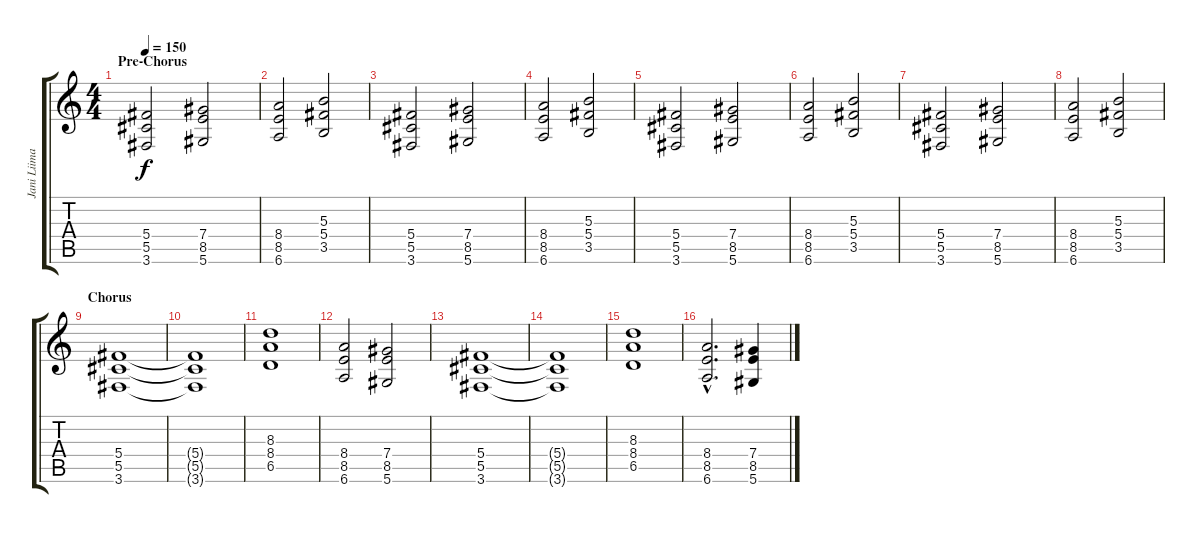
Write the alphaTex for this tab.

\track ("Jani Liimatainen - Guitar " "Jani Liima") {instrument distortionguitar}
\staff {score tabs}
\tuning (Eb4 Bb3 Gb3 Db3 Ab2 Eb2) {hide}
\ts (4 4)
\section ("" "Pre-Chorus")
\tempo 150
\clef g2
\ks c
(5.4 5.5 3.6).2{dy f} (7.4 8.5 5.6).2 |
(8.4 8.5 6.6).2 (5.3 5.4 3.5).2 |
(5.4 5.5 3.6).2 (7.4 8.5 5.6).2 |
(8.4 8.5 6.6).2 (5.3 5.4 3.5).2 |
(5.4 5.5 3.6).2 (7.4 8.5 5.6).2 |
(8.4 8.5 6.6).2 (5.3 5.4 3.5).2 |
(5.4 5.5 3.6).2 (7.4 8.5 5.6).2 |
(8.4 8.5 6.6).2 (5.3 5.4 3.5).2 |
\section ("" "Chorus")
(5.4 5.5 3.6).1 |
(5.4{t} 5.5{t} 3.6{t}).1 |
(8.3 8.4 6.5).1 |
(8.4 8.5 6.6).2 (7.4 8.5 5.6).2 |
(5.4 5.5 3.6).1 |
(5.4{t} 5.5{t} 3.6{t}).1 |
(8.3 8.4 6.5).1 |
(8.4{hac} 8.5{hac} 6.6{hac}).2{d} (7.4 8.5 5.6).4
